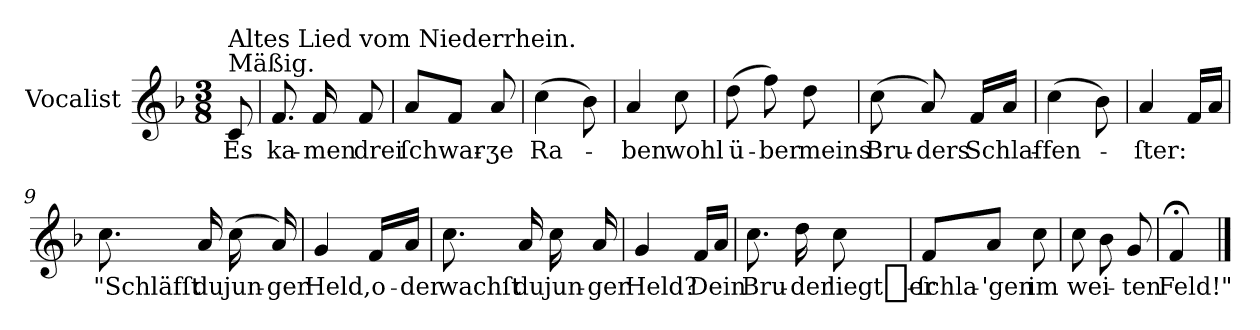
**kern	**text
*part1	*part1
*staff1	*staff1
*I"Vocalist	*
*k[b-]	*
*F:	*
*M3/8	*
=	=
!LO:TX:a:t=Mäßig.	!
!LO:TX:a:t=Altes Lied vom Niederrhein.	!
8c	Es
=1	=1
8.f	ka-
16f	-men
8f	drei
=2	=2
8aL	ſchwar-
8fJ	.
8a	-ʒe
=3	=3
(4cc	Ra-
8b-)	.
=4	=4
4a	-ben
8cc	wohl
=5	=5
(8dd	ü-
8ff)	-ber
8dd	meins
=6	=6
(8cc	Bru-
8a)	-ders
16fLL	Schlaf-
16aJJ	.
=7	=7
(4cc	-fen-
8b-)	.
=8	=8
4a	-ſter:
16fLL	.
16aJJ	.
=9	=9
8.cc	"Schläfſt
16a	du
(16cc	jun-
16a)	-ger
=10	=10
4g	Held,
16fLL	o-
16aJJ	-der
=11	=11
8.cc	wachſt
16a	du
16cc	jun-
16a	-ger
=12	=12
4g	Held?
16fLL	Dein
16aJJ	.
=13	=13
8.cc	Bru-
16dd	-der
8cc	liegt_er-
=14	=14
8fL	-ſchla-
8aJ	-'gen
8cc	im
=15	=15
8cc	wei-
8b-	.
8g	-ten
=16	=16
4f;<	Feld!"
==	==
*-	*-
